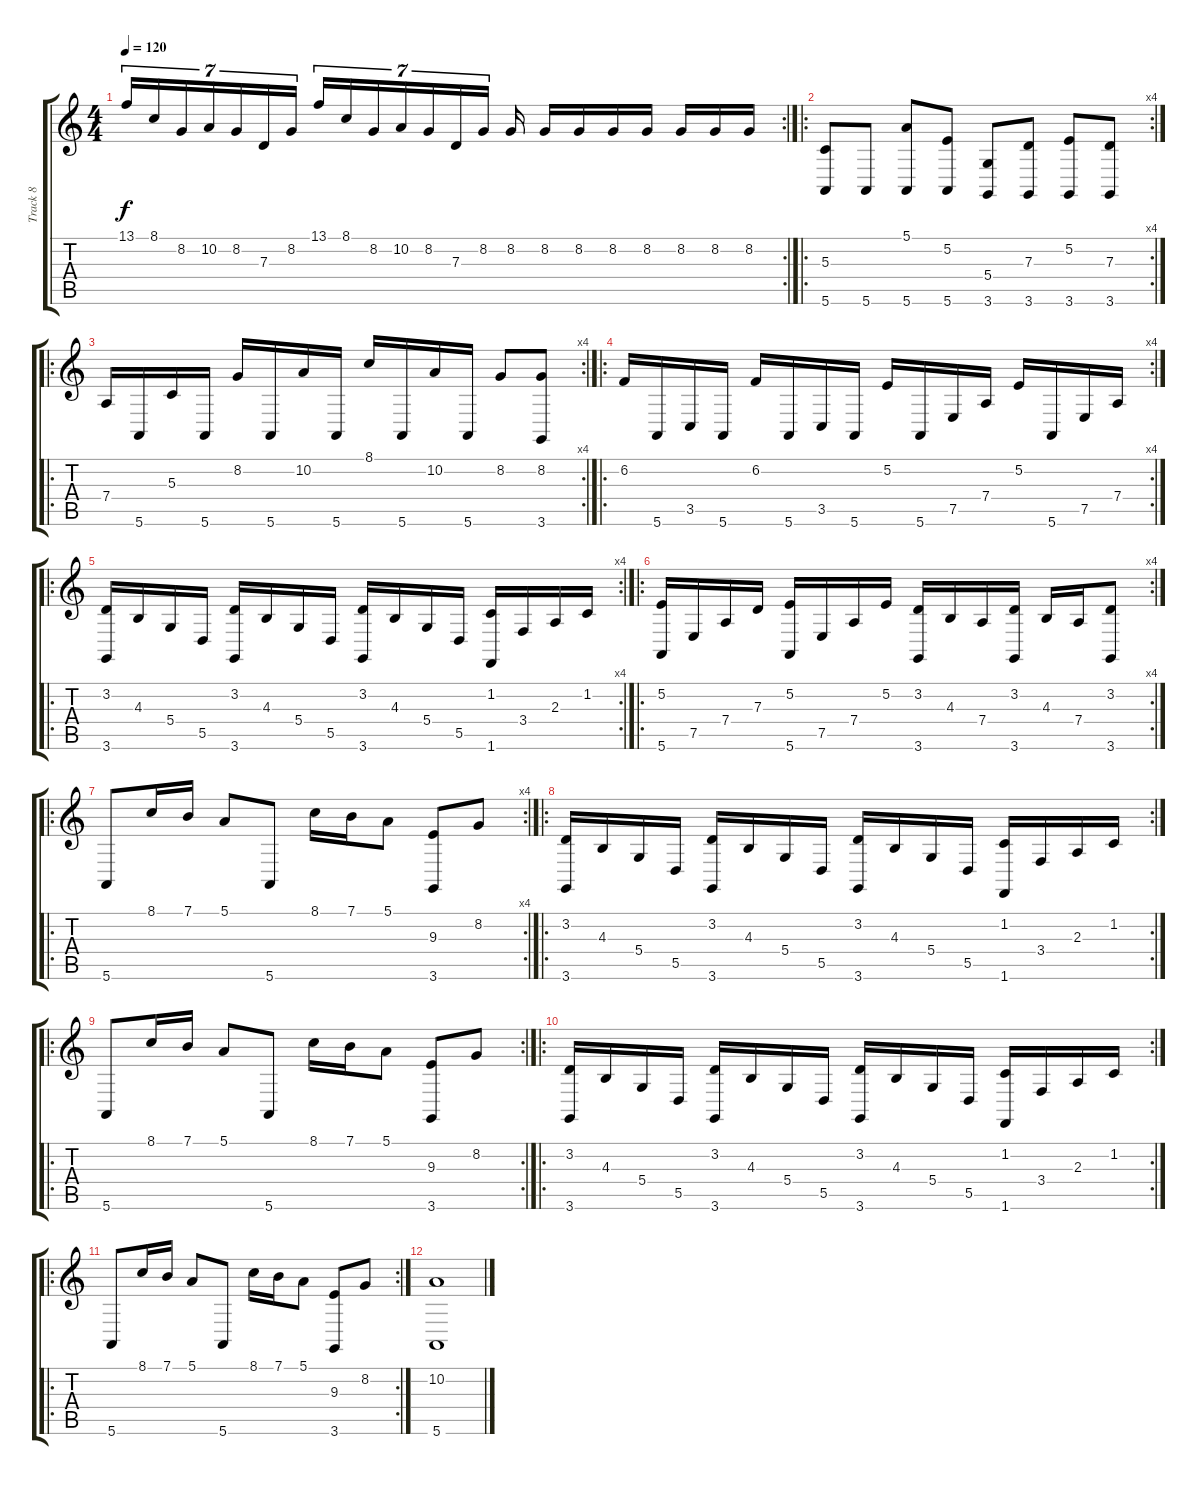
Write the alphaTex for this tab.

\track ("Track 8" "Track 8") {instrument musicbox}
\staff {score tabs}
\tuning (E4 B3 G3 D3 A2 E2) {hide}
\rc 2
\ts (4 4)
\tempo 120
\clef g2
\ks c
13.1.16{tu (7 4) dy f} 8.1.16{tu (7 4)} 8.2.16{tu (7 4)} 10.2.16{tu (7 4)} 8.2.16{tu (7 4)} 7.3.16{tu (7 4)} 8.2.16{tu (7 4)} 13.1.16{tu (7 4)} 8.1.16{tu (7 4)} 8.2.16{tu (7 4)} 10.2.16{tu (7 4)} 8.2.16{tu (7 4)} 7.3.16{tu (7 4)} 8.2.16{tu (7 4)} 8.2.16 8.2.16 8.2.16 8.2.16 8.2.16 8.2.16 8.2.16 8.2.16 |
\ro
\rc 4
(5.3 5.6).8 5.6.8 (5.1 5.6).8 (5.2 5.6).8 (5.4 3.6).8 (7.3 3.6).8 (5.2 3.6).8 (7.3 3.6).8 |
\ro
\rc 4
7.4.16 5.6.16 5.3.16 5.6.16 8.2.16 5.6.16 10.2.16 5.6.16 8.1.16 5.6.16 10.2.16 5.6.16 8.2.8 (8.2 3.6).8 |
\ro
\rc 4
6.2.16 5.6.16 3.5.16 5.6.16 6.2.16 5.6.16 3.5.16 5.6.16 5.2.16 5.6.16 7.5.16 7.4.16 5.2.16 5.6.16 7.5.16 7.4.16 |
\ro
\rc 4
(3.2 3.6).16 4.3.16 5.4.16 5.5.16 (3.2 3.6).16 4.3.16 5.4.16 5.5.16 (3.2 3.6).16 4.3.16 5.4.16 5.5.16 (1.2 1.6).16 3.4.16 2.3.16 1.2.16 |
\ro
\rc 4
(5.2 5.6).16 7.5.16 7.4.16 7.3.16 (5.2 5.6).16 7.5.16 7.4.16 5.2.16 (3.2 3.6).16 4.3.16 7.4.16 (3.2 3.6).16 4.3.16 7.4.16 (3.2 3.6).8 |
\ro
\rc 4
5.6.8 8.1.16 7.1.16 5.1.8 5.6.8 8.1.16 7.1.16 5.1.8 (9.3 3.6).8 8.2.8 |
\ro
\rc 2
(3.2 3.6).16 4.3.16 5.4.16 5.5.16 (3.2 3.6).16 4.3.16 5.4.16 5.5.16 (3.2 3.6).16 4.3.16 5.4.16 5.5.16 (1.2 1.6).16 3.4.16 2.3.16 1.2.16 |
\ro
\rc 2
5.6.8 8.1.16 7.1.16 5.1.8 5.6.8 8.1.16 7.1.16 5.1.8 (9.3 3.6).8 8.2.8 |
\ro
\rc 2
(3.2 3.6).16 4.3.16 5.4.16 5.5.16 (3.2 3.6).16 4.3.16 5.4.16 5.5.16 (3.2 3.6).16 4.3.16 5.4.16 5.5.16 (1.2 1.6).16 3.4.16 2.3.16 1.2.16 |
\ro
\rc 2
5.6.8 8.1.16 7.1.16 5.1.8 5.6.8 8.1.16 7.1.16 5.1.8 (9.3 3.6).8 8.2.8 |
(10.2 5.6).1
